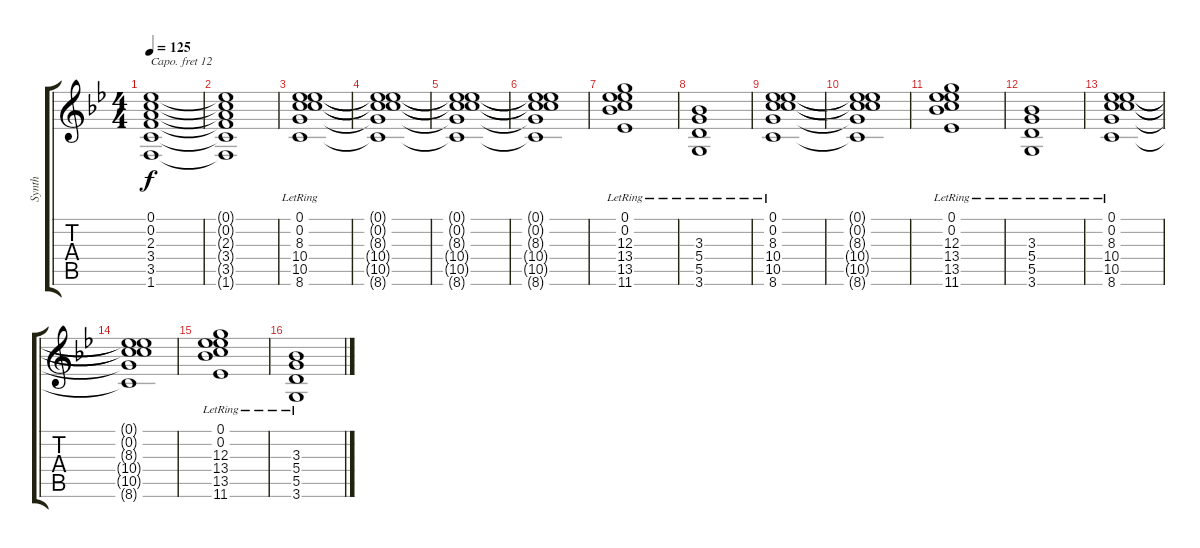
\track ("Synth" "Synth") {instrument pad2warm}
\staff {score tabs}
\capo 12
\tuning (Eb4 C4 G3 D3 A2 E2) {hide}
\ts (4 4)
\tempo 125
\clef g2
\ks bb
(0.1{t} 0.2{t} 2.3{t} 3.4{t} 3.5{t} 1.6{t}).1{dy f} |
(0.1{t} 0.2{t} 2.3{t} 3.4{t} 3.5{t} 1.6{t}).1 |
(0.1{lr} 0.2{lr} 8.3{lr} 10.4{lr} 10.5{lr} 8.6{lr}).1 |
(0.1{t} 0.2{t} 8.3{t} 10.4{t} 10.5{t} 8.6{t}).1 |
(0.1{t} 0.2{t} 8.3{t} 10.4{t} 10.5{t} 8.6{t}).1 |
(0.1{t} 0.2{t} 8.3{t} 10.4{t} 10.5{t} 8.6{t}).1 |
(0.1{lr} 0.2{lr} 12.3{lr} 13.4{lr} 13.5{lr} 11.6{lr}).1 |
(3.3{lr} 5.4{lr} 5.5{lr} 3.6{lr}).1 |
(0.1{lr} 0.2{lr} 8.3{lr} 10.4{lr} 10.5{lr} 8.6{lr}).1 |
(0.1{t} 0.2{t} 8.3{t} 10.4{t} 10.5{t} 8.6{t}).1 |
(0.1{lr} 0.2{lr} 12.3{lr} 13.4{lr} 13.5{lr} 11.6{lr}).1 |
(3.3{lr} 5.4{lr} 5.5{lr} 3.6{lr}).1 |
(0.1{lr} 0.2{lr} 8.3{lr} 10.4{lr} 10.5{lr} 8.6{lr}).1 |
(0.1{t} 0.2{t} 8.3{t} 10.4{t} 10.5{t} 8.6{t}).1 |
(0.1{lr} 0.2{lr} 12.3{lr} 13.4{lr} 13.5{lr} 11.6{lr}).1 |
(3.3{lr} 5.4{lr} 5.5{lr} 3.6{lr}).1
